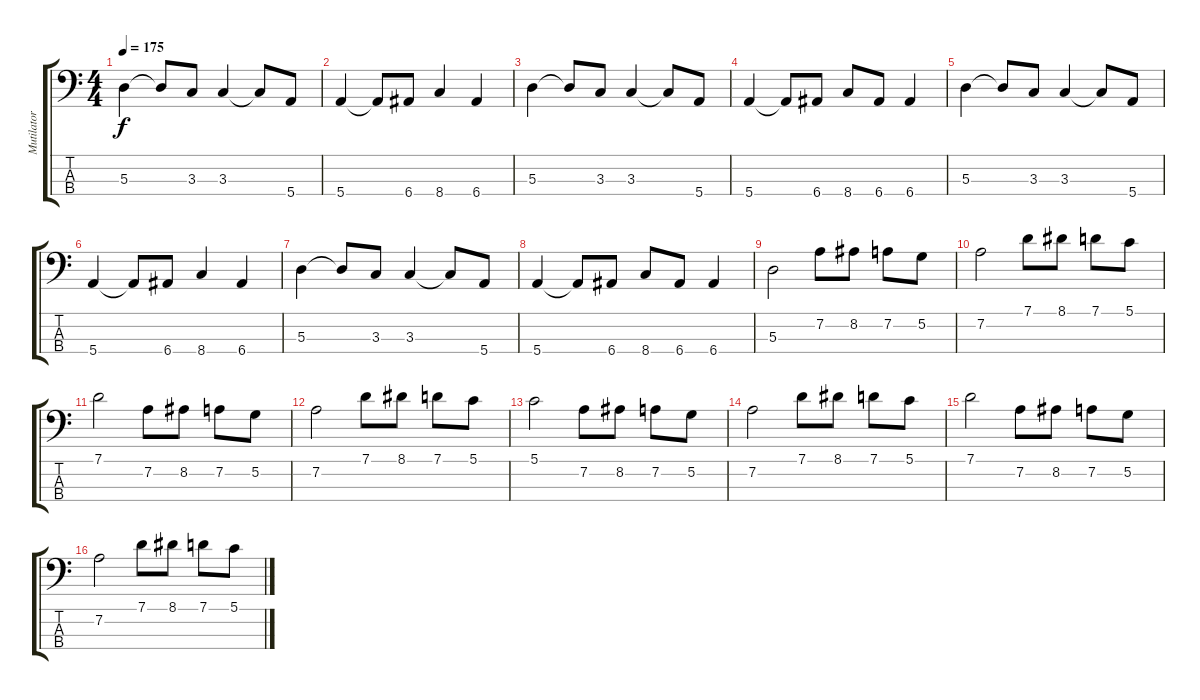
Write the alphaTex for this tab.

\track ("Mutilator" "Mutilator") {instrument electricbassfinger}
\staff {score tabs}
\tuning (G2 D2 A1 E1) {hide}
\ts (4 4)
\tempo 175
\clef f4
\ks c
5.3.4{dy f} 5.3{t}.8 3.3.8 3.3.4 3.3{t}.8 5.4.8 |
5.4.4 5.4{t}.8 6.4.8 8.4.4 6.4.4 |
5.3.4 5.3{t}.8 3.3.8 3.3.4 3.3{t}.8 5.4.8 |
5.4.4 5.4{t}.8 6.4.8 8.4.8 6.4.8 6.4.4 |
5.3.4 5.3{t}.8 3.3.8 3.3.4 3.3{t}.8 5.4.8 |
5.4.4 5.4{t}.8 6.4.8 8.4.4 6.4.4 |
5.3.4 5.3{t}.8 3.3.8 3.3.4 3.3{t}.8 5.4.8 |
5.4.4 5.4{t}.8 6.4.8 8.4.8 6.4.8 6.4.4 |
5.3.2 7.2.8 8.2.8 7.2.8 5.2.8 |
7.2.2 7.1.8 8.1.8 7.1.8 5.1.8 |
7.1.2 7.2.8 8.2.8 7.2.8 5.2.8 |
7.2.2 7.1.8 8.1.8 7.1.8 5.1.8 |
5.1.2 7.2.8 8.2.8 7.2.8 5.2.8 |
7.2.2 7.1.8 8.1.8 7.1.8 5.1.8 |
7.1.2 7.2.8 8.2.8 7.2.8 5.2.8 |
7.2.2 7.1.8 8.1.8 7.1.8 5.1.8
